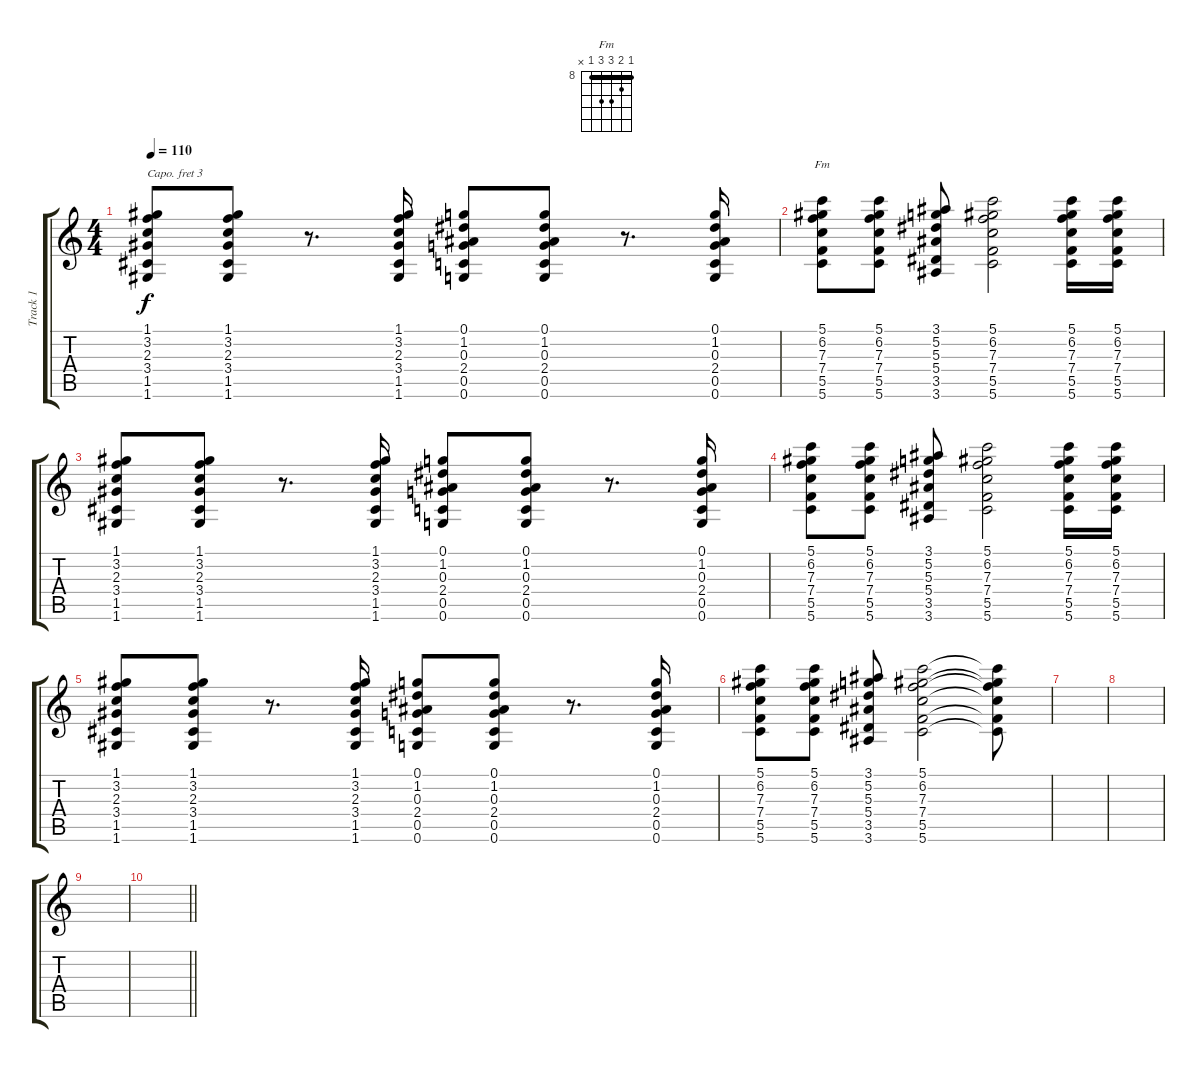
\track ("Track 1" "Track 1") {instrument acousticguitarsteel}
\staff {score tabs}
\capo 3
\tuning (E4 B3 G3 D3 A2 E2) {hide}
\chord ("Fm" 8 9 10 10 8 x) {firstfret 8 barre 8}
\ts (4 4)
\tempo 110
\clef g2
\ks c
(1.1 3.2 2.3 3.4 1.5 1.6).8{dy f} (1.1 3.2 2.3 3.4 1.5 1.6).8 r.8{d} (1.1 3.2 2.3 3.4 1.5 1.6).16 (0.1 1.2 0.3 2.4 0.5 0.6).8 (0.1 1.2 0.3 2.4 0.5 0.6).8 r.8{d} (0.1 1.2 0.3 2.4 0.5 0.6).16 |
(5.1 6.2 7.3 7.4 5.5 5.6).8{ch "Fm"} (5.1 6.2 7.3 7.4 5.5 5.6).8 (3.1 5.2 5.3 5.4 3.5 3.6).8 (5.1 6.2 7.3 7.4 5.5 5.6).2 (5.1 6.2 7.3 7.4 5.5 5.6).16 (5.1 6.2 7.3 7.4 5.5 5.6).16 |
(1.1 3.2 2.3 3.4 1.5 1.6).8{volume 1} (1.1 3.2 2.3 3.4 1.5 1.6).8 r.8{d} (1.1 3.2 2.3 3.4 1.5 1.6).16 (0.1 1.2 0.3 2.4 0.5 0.6).8 (0.1 1.2 0.3 2.4 0.5 0.6).8 r.8{d} (0.1 1.2 0.3 2.4 0.5 0.6).16 |
(5.1 6.2 7.3 7.4 5.5 5.6).8 (5.1 6.2 7.3 7.4 5.5 5.6).8 (3.1 5.2 5.3 5.4 3.5 3.6).8 (5.1 6.2 7.3 7.4 5.5 5.6).2 (5.1 6.2 7.3 7.4 5.5 5.6).16 (5.1 6.2 7.3 7.4 5.5 5.6).16 |
(1.1 3.2 2.3 3.4 1.5 1.6).8 (1.1 3.2 2.3 3.4 1.5 1.6).8 r.8{d} (1.1 3.2 2.3 3.4 1.5 1.6).16 (0.1 1.2 0.3 2.4 0.5 0.6).8 (0.1 1.2 0.3 2.4 0.5 0.6).8 r.8{d} (0.1 1.2 0.3 2.4 0.5 0.6).16 |
(5.1 6.2 7.3 7.4 5.5 5.6).8 (5.1 6.2 7.3 7.4 5.5 5.6).8 (3.1 5.2 5.3 5.4 3.5 3.6).8 (5.1 6.2 7.3 7.4 5.5 5.6).2 (5.1{t} 6.2{t} 7.3{t} 7.4{t} 5.5{t} 5.6{t}).8 |
|
|
|
\barLineRight lightlight
